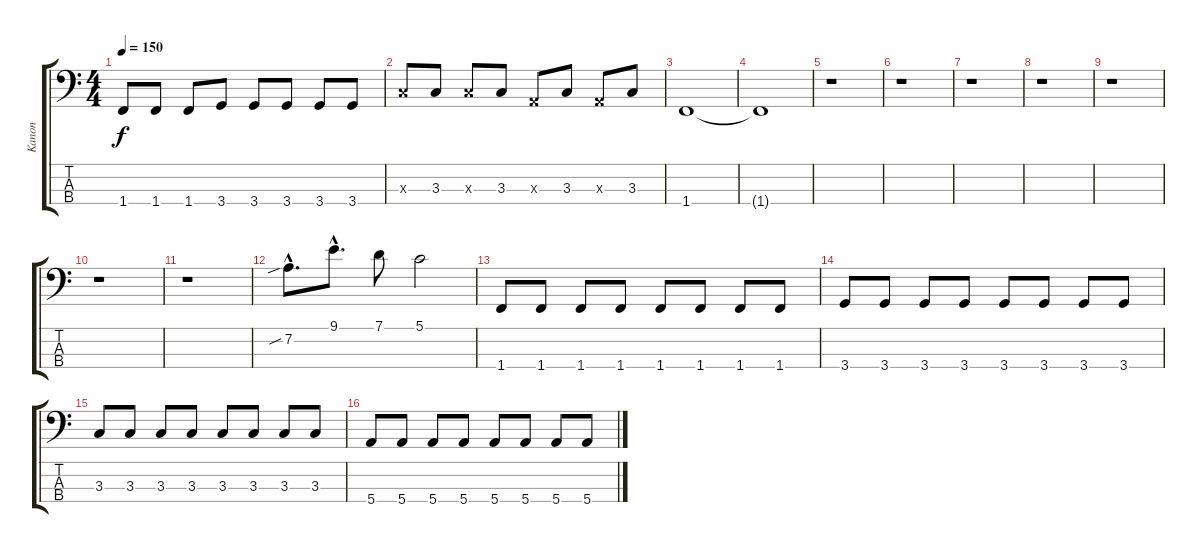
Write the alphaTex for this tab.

\track ("Kanon" "Kanon") {instrument electricbassfinger}
\staff {score tabs}
\tuning (G2 D2 A1 E1) {hide}
\ts (4 4)
\tempo 150
\clef f4
\ks c
1.4.8{dy f} 1.4.8 1.4.8 3.4.8 3.4.8 3.4.8 3.4.8 3.4.8 |
3.3{x}.8 3.3.8 3.3{x}.8 3.3.8 0.3{x}.8 3.3.8 0.3{x}.8 3.3.8 |
1.4.1 |
1.4{t}.1 |
r.1 |
r.1 |
r.1 |
r.1 |
r.1 |
r.1 |
r.1 |
7.2{sib hac}.8{d} 9.1{hac}.8{d} 7.1.8 5.1.2 |
1.4.8 1.4.8 1.4.8 1.4.8 1.4.8 1.4.8 1.4.8 1.4.8 |
3.4.8 3.4.8 3.4.8 3.4.8 3.4.8 3.4.8 3.4.8 3.4.8 |
3.3.8 3.3.8 3.3.8 3.3.8 3.3.8 3.3.8 3.3.8 3.3.8 |
5.4.8 5.4.8 5.4.8 5.4.8 5.4.8 5.4.8 5.4.8 5.4.8
